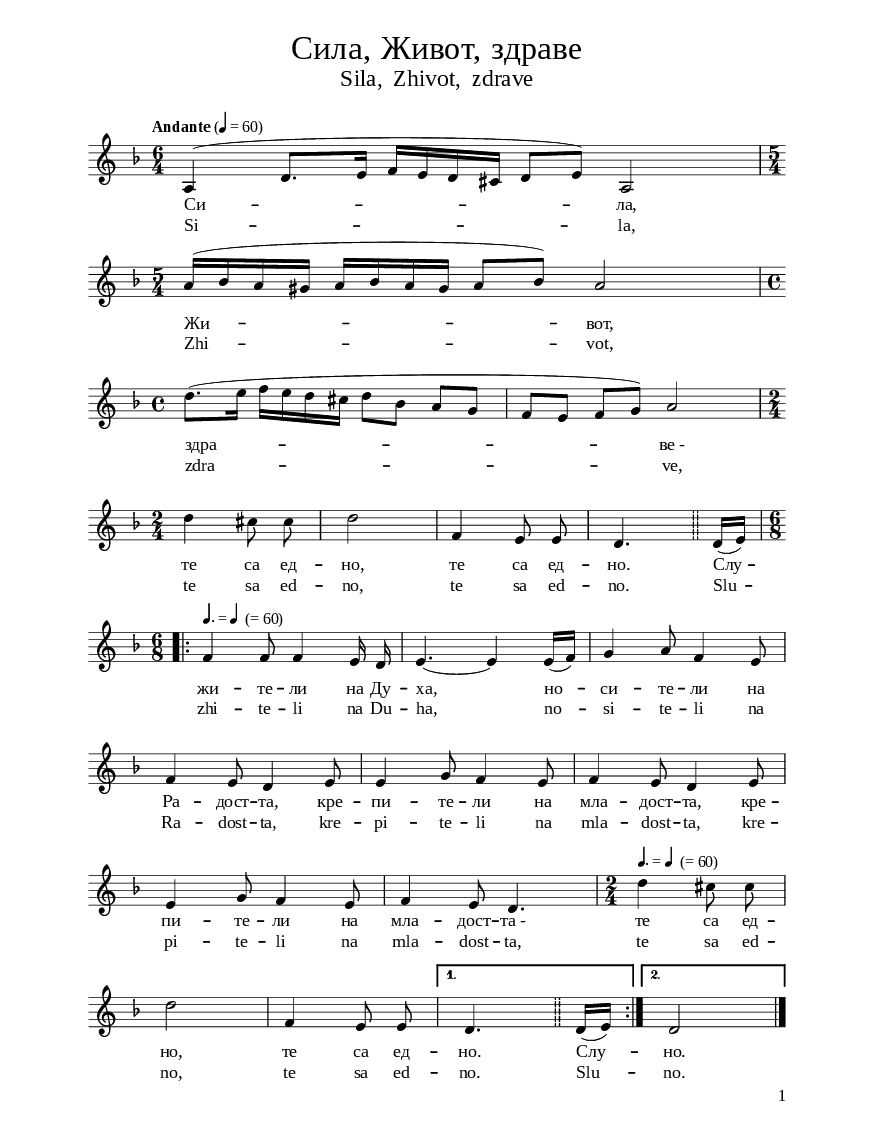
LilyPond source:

\version "2.22.0"

\paper {
  #(set-paper-size "a5")
}

% define double dashed bar line

#(define-bar-line "!!" "!!" #f "!")
%The new bar line interface allows for easier extension and modification of the bar lines:

%* the input string of a bar line called by \bar "<bar string>" resembles the output one-by-one; a repeat sign is called by ":|."

%* (define-bar-line ...) or \defineBarLine allows for new definitions. These functions have four arguments, namely
%the bar line itself, the bar line used at the end of line, the bar line used at the begin of a new line and the span bar line.

%* Annotations for barlines can be added to distinguish between two identical barlines with different break
%  apperance or span bar lines.

%* To align span bars properly, the space character " " has a
%  special meaning. When it occurs, the width of the resembling glyph in the bar line definition is used.

%* New glyphs can be added easily.

%* Volta brackets take the bar line dimensions into account. 


\bookpart {
  \paper {
    print-all-headers = ##t
    print-page-number = ##t
    print-first-page-number = ##t

    % put page numbers on the bottom
    oddHeaderMarkup = \markup ""
    evenHeaderMarkup = \markup ""
    oddFooterMarkup = \markup
    \fill-line {
      ""
      \on-the-fly #print-page-number-check-first \fromproperty #'page:page-number-string
    }
    evenFooterMarkup = \markup
    \fill-line {
      \on-the-fly #print-page-number-check-first \fromproperty #'page:page-number-string
      ""
    }

    left-margin = 1.5\cm
    right-margin = 1.5\cm
    top-margin = 1.6\cm
    bottom-margin = 1.2\cm
    ragged-bottom = ##f % do not spread the staves to fill the whole vertical space

    % change lyrics and titles font (affects notes also)
    fonts =
    #(make-pango-font-tree
      "Times New Roman"
      "DejaVu Sans"
      "DejaVu Sans Mono"
      (/ (* staff-height pt) 3.6))

    % change distance between staves
    system-system-spacing =
    #'((basic-distance . 12)
       (minimum-distance . 6)
       (padding . 1)
       (stretchability . 12))
  }

  \header {
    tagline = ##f
  }

  \score{
    \layout {
      indent = 0.0\cm % remove first line indentation
      %ragged-last = ##t % do not spread last line to fill the whole space
      \context {
        \Score
        \omit BarNumber %remove bar numbers
      } % context

      \context {
        % change staff size
        \Staff
        fontSize = #+0 % affects notes size only
        \override StaffSymbol #'staff-space = #(magstep -3)
        \override StaffSymbol #'thickness = #0.5
        \override BarLine #'hair-thickness = #1
        %\override StaffSymbol #'ledger-line-thickness = #'(0 . 0)
      }

      \context {
        % adjust space between staff and lyrics and between the two lyric lines
        \Lyrics
        \override VerticalAxisGroup.nonstaff-relatedstaff-spacing = #'(
          (basic-distance . 4.5)
          (padding . 0.5)
        )
        \override VerticalAxisGroup.nonstaff-nonstaff-spacing = #'((minimum-distance . 2))
      }
    } % layout

    \new Voice \absolute {
      \clef treble
      \key d \minor
      \time 6/4
      \tempo \markup {
        % make tempo note smaller
        \concat {
          "Andante" \normal-text { " (" }
          \teeny \general-align #Y #DOWN \note {4} #0.8
          \normal-text { " = 60)" }
        }
      }

      \slurUp a4 ( d'8. e'16 f' e' d' cis' d'8 e' ) a2 \break 

      \time 5/4  a'16 ( bes' a' gis' a' bes' a' gis' a'8 bes' ) a'2 \break |


      \time 4/4  d''8. ( e''16 f'' e'' d'' cis'' \autoBeamOff d''8 [bes'] a' [g']| f'8 [e'] f' [g'] ) a'2 \break |

      \slurNeutral \time 2/4 d''4  cis''8 \noBeam cis'' | d''2  | f'4 e'8 e' | d'4. \bar "!!" d'16 [( e' )] \break |

      \time 6/8  \repeat volta 2 {
        | f'4^\markup {
          % make tempo notes
          \concat {
            \teeny \general-align #Y #DOWN \note {4.} #0.8
            \normal-text { " = " }
            \teeny \general-align #Y #DOWN \note {4} #0.8
            \normal-text { "  (= 60)" }
          }
        }
        
        
         f'8 f'4 e'16 \noBeam d' |e'4. ~ e'4 e'16 [( f' )] | g'4 a'8 f'4 e'8 \break |

        f'4 e'8 d'4 e'8 |  e'4 g'8 f'4 e'8 | f'4 e'8 d'4 e'8 \break |

        e'4 g'8 f'4 e'8 | f'4 e'8 d'4. | \time 2/4 d''4^\markup {
          % make tempo notes
          \concat {
            \teeny \general-align #Y #DOWN \note {4.} #0.8
            \normal-text { " = " }
            \teeny \general-align #Y #DOWN \note {4} #0.8
            \normal-text { "  (= 60)" }
          }
        }
        
         cis''8 \noBeam cis'' \break |

        d''2 | f'4 e'8 \noBeam e' |
      } \alternative { { d'4. \bar "!" \bar "!!" d'16 [( e'16 )] } { d'2 } } \bar "|."

    }

    \addlyrics {Си -- ла, Жи
  -- вот, здра -- "ве -" те са ед -- но, те са ед --
  но. Слу -- жи -- те -- ли на Ду -- ха, но -- си
  -- те -- ли на Ра -- дост -- та, кре -- пи -- те
  -- ли на мла -- дост -- та, кре -- пи -- те -- ли
  на мла -- дост -- "та -" те са ед -- но, те са ед
  -- но. Слу -- но.}
    \addlyrics {Si --  la,  Zhi --
   vot,  zdra --  ve,  te sa ed --  no,  te sa ed --  no.  Slu -- zhi
  -- te -- li na Du --  ha,  no -- si -- te -- li na Ra -- dost --
   ta,  kre -- pi -- te -- li na mla -- dost --  ta,  kre -- pi -- te
  -- li na mla -- dost --  ta,  te sa ed --  no,  te sa ed --  no. 
  Slu --  no. }

    \header {
      title = \markup \column \normal-text \fontsize #2.5 {
        \center-align
        \line { Сила, Живот, здраве}
        \vspace #-0.6
        \center-align
        \line \fontsize #-3 { Sila,  Zhivot, zdrave }
        \vspace #-0.8
        \center-align
        \line \fontsize #-3 { " " }
      }
    }

    \midi{}

  } % score

  \pageBreak



  % include foreign translation(s) of the song
 \version "2.22.0"

\markup \fill-line { \fontsize #6 "Kraft, Leben, Gesundheit" }
\markup \null
\markup \null
\markup \fontsize #+2.5 {
    \hspace #19
    \override #'(baseline-skip . 2)
    
        \column {
     \line { " " }     
     
  \line { " "Kraft, Leben, Gesundheit -}

  \line { " "sie sind eins. }

  \line { " "Diener des Geistes, }

  \line { " "Träger der Freude, }

  \line { " "Stütze der Jugend, }

  \line { " "Stütze der Jugend, }

  \line { " "sie sind eins. }
     
      
       
    }
    
    
}
    


} % bookpart
